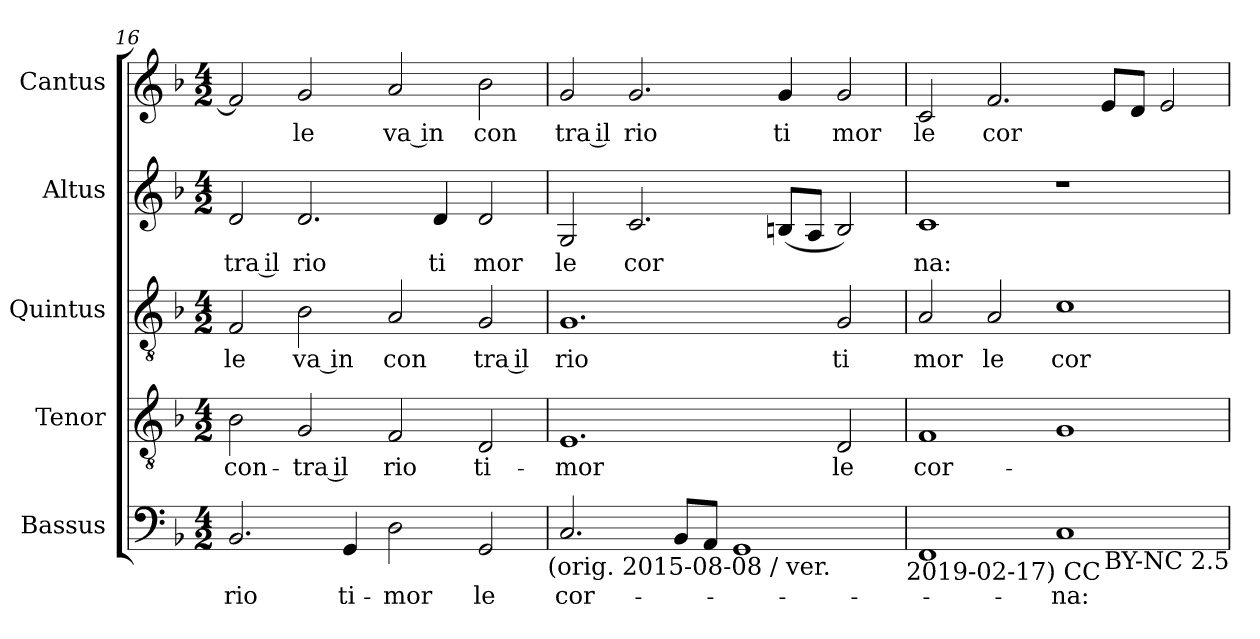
**kern	**text	**kern	**text	**kern	**text	**kern	**text	**kern	**text
*part5	*part5	*part4	*part4	*part3	*part3	*part2	*part2	*part1	*part1
*staff5	*staff5	*staff4	*staff4	*staff3	*staff3	*staff2	*staff2	*staff1	*staff1
*I"Bassus	*	*I"Tenor	*	*I"Quintus	*	*I"Altus	*	*I"Cantus	*
*clefF4	*	*clefGv2	*	*clefGv2	*	*clefG2	*	*clefG2	*
*k[b-]	*	*k[b-]	*	*k[b-]	*	*k[b-]	*	*k[b-]	*
*F:	*	*F:	*	*F:	*	*F:	*	*F:	*
*M4/2	*	*M4/2	*	*M4/2	*	*M4/2	*	*M4/2	*
=16	=16	=16	=16	=16	=16	=16	=16	=16	=16
!	!LO:LY:b:cj	!	!LO:LY:b:cj	!	!LO:LY:b:cj	!	!LO:LY:b:rj	!	!
2.BB-/	rio	2B-\	-con-	2F/	le	2d/	tra il	2f/]	.
!	!	!	!LO:LY:b:rj	!	!LO:LY:b:rj	!	!LO:LY:b:cj	!	!LO:LY:b:cj
.	.	(<2G/	-tra il	2B-\	va in	2.d/	rio	2g/	le
!	!LO:LY:b:cj	!	!	!	!	!	!	!	!
4GG/)	ti-	.	.	.	.	.	.	.	.
!	!LO:LY:b:cj	!	!LO:LY:b:cj	!	!LO:LY:b:cj	!	!	!	!LO:LY:b:rj
2D\	-mor	2F/	rio	2A/	con	.	.	2a/	va in
!	!	!	!	!	!	!	!LO:LY:b:cj	!	!
.	.	.	.	.	.	4d/	ti	.	.
!	!LO:LY:b:cj	!	!LO:LY:b:cj	!	!LO:LY:b:rj	!	!LO:LY:b:cj	!	!LO:LY:b:cj
2GG/	le	2D/	ti-	2G/	tra il	2d/	mor	2b-\	con
!LO:TX:b:t=(orig. 2015-08-08 / ver.	!	!	!	!	!	!	!	!	!
=17	=17	=17	=17	=17	=17	=17	=17	=17	=17
!	!LO:LY:b	!	!LO:LY:b:cj	!	!LO:LY:b:cj	!	!LO:LY:b:cj	!	!LO:LY:b:rj
2.C/	cor-	1.E	-mor	1.G	rio	2G/	le	2g/	tra il
!	!	!	!	!	!	!	!LO:LY:b	!	!LO:LY:b:cj
.	.	.	.	.	.	2.c/	cor	2.g/	rio
8BB-/L	.	.	.	.	.	.	.	.	.
8AA/J	.	.	.	.	.	.	.	.	.
1GG	.	.	.	.	.	.	.	.	.
!	!	!	!	!	!	!	!	!	!LO:LY:b:cj
.	.	.	.	.	.	(>8Bn/L	.	4g/	ti
.	.	.	.	.	.	8A/J	.	.	.
!	!	!	!LO:LY:b:cj	!	!LO:LY:b:cj	!	!	!	!LO:LY:b:cj
.	.	2D/	le	2G/	ti	2B/)	.	2g/	mor
!LO:TX:b:t=2019-02-17) CC	!	!	!	!	!	!	!	!	!
=18	=18	=18	=18	=18	=18	=18	=18	=18	=18
!	!	!	!LO:LY:b:cj	!	!LO:LY:b:cj	!	!LO:LY:b:cj	!	!LO:LY:b:cj
1FF	.	1F	cor-	2A/	mor	1c	na:	2c/	le
!	!	!	!	!	!LO:LY:b:cj	!	!	!	!LO:LY:b
.	.	.	.	2A/	le	.	.	2.f/	cor
!	!LO:LY:b:cj	!	!	!	!LO:LY:b:cj	!	!	!	!
1C	-na:	1G	.	1c	cor	1r	.	.	.
.	.	.	.	.	.	.	.	8e/L	.
.	.	.	.	.	.	.	.	8d/J	.
.	.	.	.	.	.	.	.	2e/	.
!LO:TX:b:t=BY-NC 2.5	!	!	!	!	!	!	!	!	!
=	=	=	=	=	=	=	=	=	=
*-	*-	*-	*-	*-	*-	*-	*-	*-	*-
